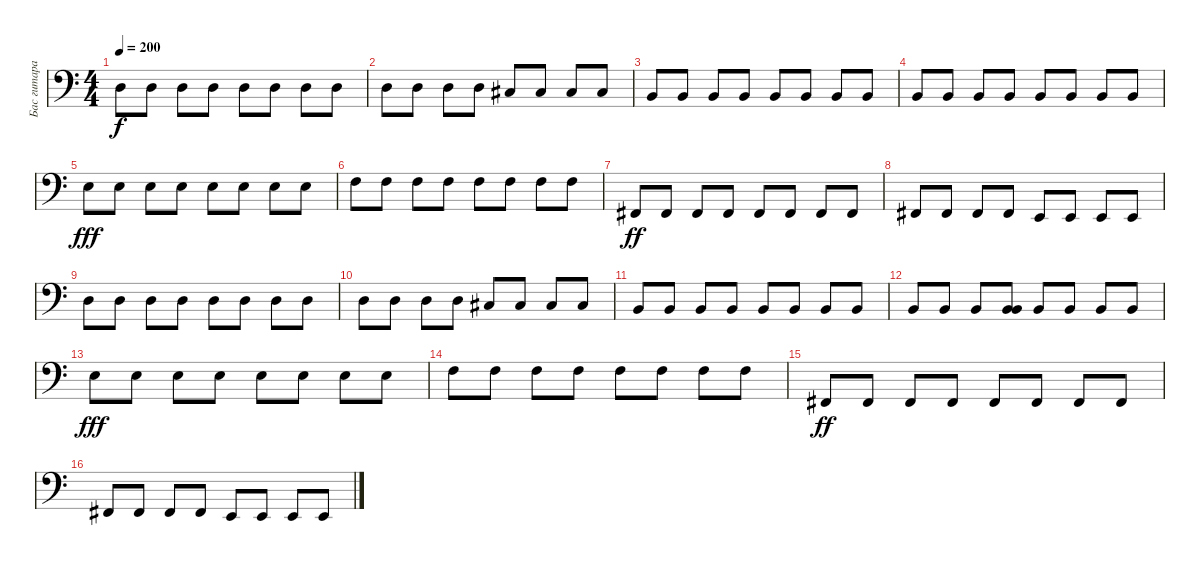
\track ("Бас гитара" "Бас гитара") {instrument slapbass1}
\staff {score}
\tuning (G2 D2 A1 E1) {hide}
\ts (4 4)
\tempo 200
\clef f4
\ks c
0.2.8{dy f} 0.2.8 0.2.8 0.2.8 0.2.8 0.2.8 0.2.8 0.2.8 |
0.2.8 0.2.8 0.2.8 0.2.8 4.3.8 4.3.8 4.3.8 4.3.8 |
2.3.8 2.3.8 2.3.8 2.3.8 2.3.8 2.3.8 2.3.8 2.3.8 |
2.3.8 2.3.8 2.3.8 2.3.8 2.3.8 2.3.8 2.3.8 2.3.8 |
2.2.8{dy fff} 2.2.8 2.2.8 2.2.8 2.2.8 2.2.8 2.2.8 2.2.8 |
3.2.8 3.2.8 3.2.8 3.2.8 3.2.8 3.2.8 3.2.8 3.2.8 |
2.4.8{dy ff} 2.4.8 2.4.8 2.4.8 2.4.8 2.4.8 2.4.8 2.4.8 |
2.4.8 2.4.8 2.4.8 2.4.8 0.4.8 0.4.8 0.4.8 0.4.8 |
0.2.8 0.2.8 0.2.8 0.2.8 0.2.8 0.2.8 0.2.8 0.2.8 |
0.2.8 0.2.8 0.2.8 0.2.8 4.3.8 4.3.8 4.3.8 4.3.8 |
2.3.8 2.3.8 2.3.8 2.3.8 2.3.8 2.3.8 2.3.8 2.3.8 |
2.3.8 2.3.8 2.3.8 (2.3 7.4).8 2.3.8 2.3.8 2.3.8 2.3.8 |
2.2.8{dy fff} 2.2.8 2.2.8 2.2.8 2.2.8 2.2.8 2.2.8 2.2.8 |
3.2.8 3.2.8 3.2.8 3.2.8 3.2.8 3.2.8 3.2.8 3.2.8 |
2.4.8{dy ff} 2.4.8 2.4.8 2.4.8 2.4.8 2.4.8 2.4.8 2.4.8 |
2.4.8 2.4.8 2.4.8 2.4.8 0.4.8 0.4.8 0.4.8 0.4.8
